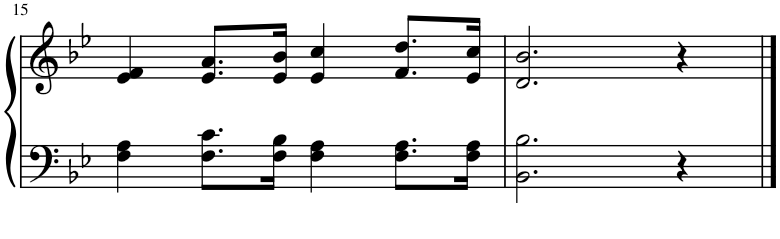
**kern	**kern
*part1	*part1
*staff2	*staff1
*I"Piano	*
*I'Pno.	*
!!LO:PB:g=z
*clefF4	*clefG2
*k[b-e-]	*k[b-e-]
*M4/4	*M4/4
=15	=15
4F\ 4A\	4e-/ 4f/
8.F\ 8.c\L	8.e-/ 8.a/L
16F\ 16B-\Jk	16e-/ 16b-/Jk
4F\ 4A\	4e-/ 4cc/
8.F\ 8.A\L	8.f/ 8.dd/L
16F\ 16A\Jk	16e-/ 16cc/Jk
=16	=16
2.BB-\ 2.B-\	2.d/ 2.b-/
4r	4r
==	==
*-	*-
